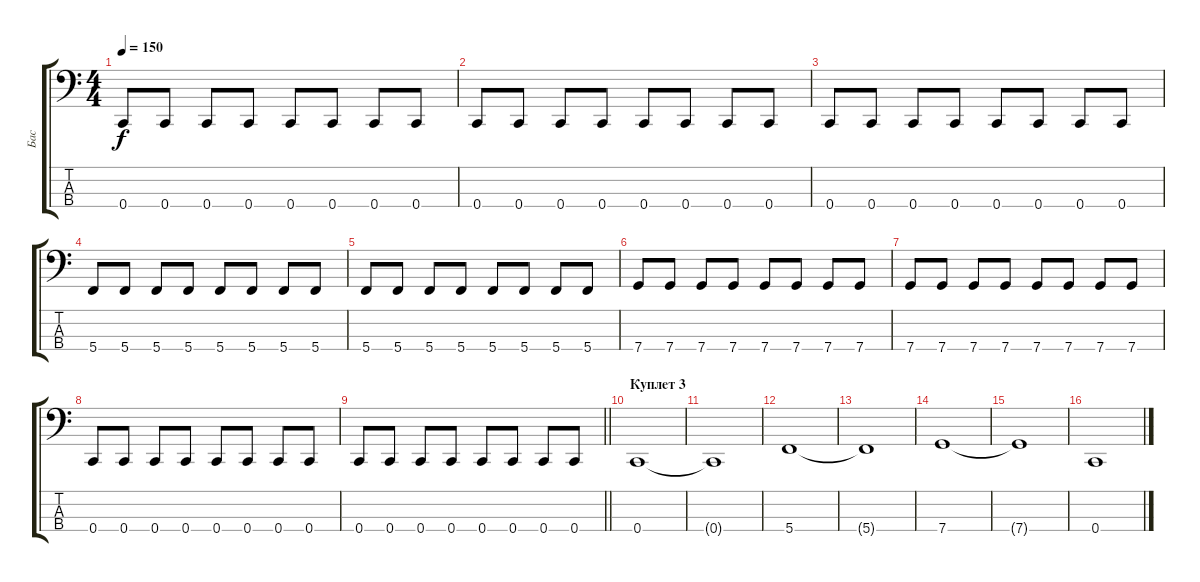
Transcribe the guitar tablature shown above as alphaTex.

\track ("Бас" "Бас") {instrument electricbasspick}
\staff {score tabs}
\tuning (F2 C2 G1 C1) {hide}
\ts (4 4)
\tempo 150
\clef f4
\ks c
0.4.8{dy f} 0.4.8 0.4.8 0.4.8 0.4.8 0.4.8 0.4.8 0.4.8 |
0.4.8 0.4.8 0.4.8 0.4.8 0.4.8 0.4.8 0.4.8 0.4.8 |
0.4.8 0.4.8 0.4.8 0.4.8 0.4.8 0.4.8 0.4.8 0.4.8 |
5.4.8 5.4.8 5.4.8 5.4.8 5.4.8 5.4.8 5.4.8 5.4.8 |
5.4.8 5.4.8 5.4.8 5.4.8 5.4.8 5.4.8 5.4.8 5.4.8 |
7.4.8 7.4.8 7.4.8 7.4.8 7.4.8 7.4.8 7.4.8 7.4.8 |
7.4.8 7.4.8 7.4.8 7.4.8 7.4.8 7.4.8 7.4.8 7.4.8 |
0.4.8 0.4.8 0.4.8 0.4.8 0.4.8 0.4.8 0.4.8 0.4.8 |
\barLineRight lightlight
0.4.8 0.4.8 0.4.8 0.4.8 0.4.8 0.4.8 0.4.8 0.4.8 |
\section ("" "Куплет 3")
0.4.1 |
0.4{t}.1 |
5.4.1 |
5.4{t}.1 |
7.4.1 |
7.4{t}.1 |
0.4.1
